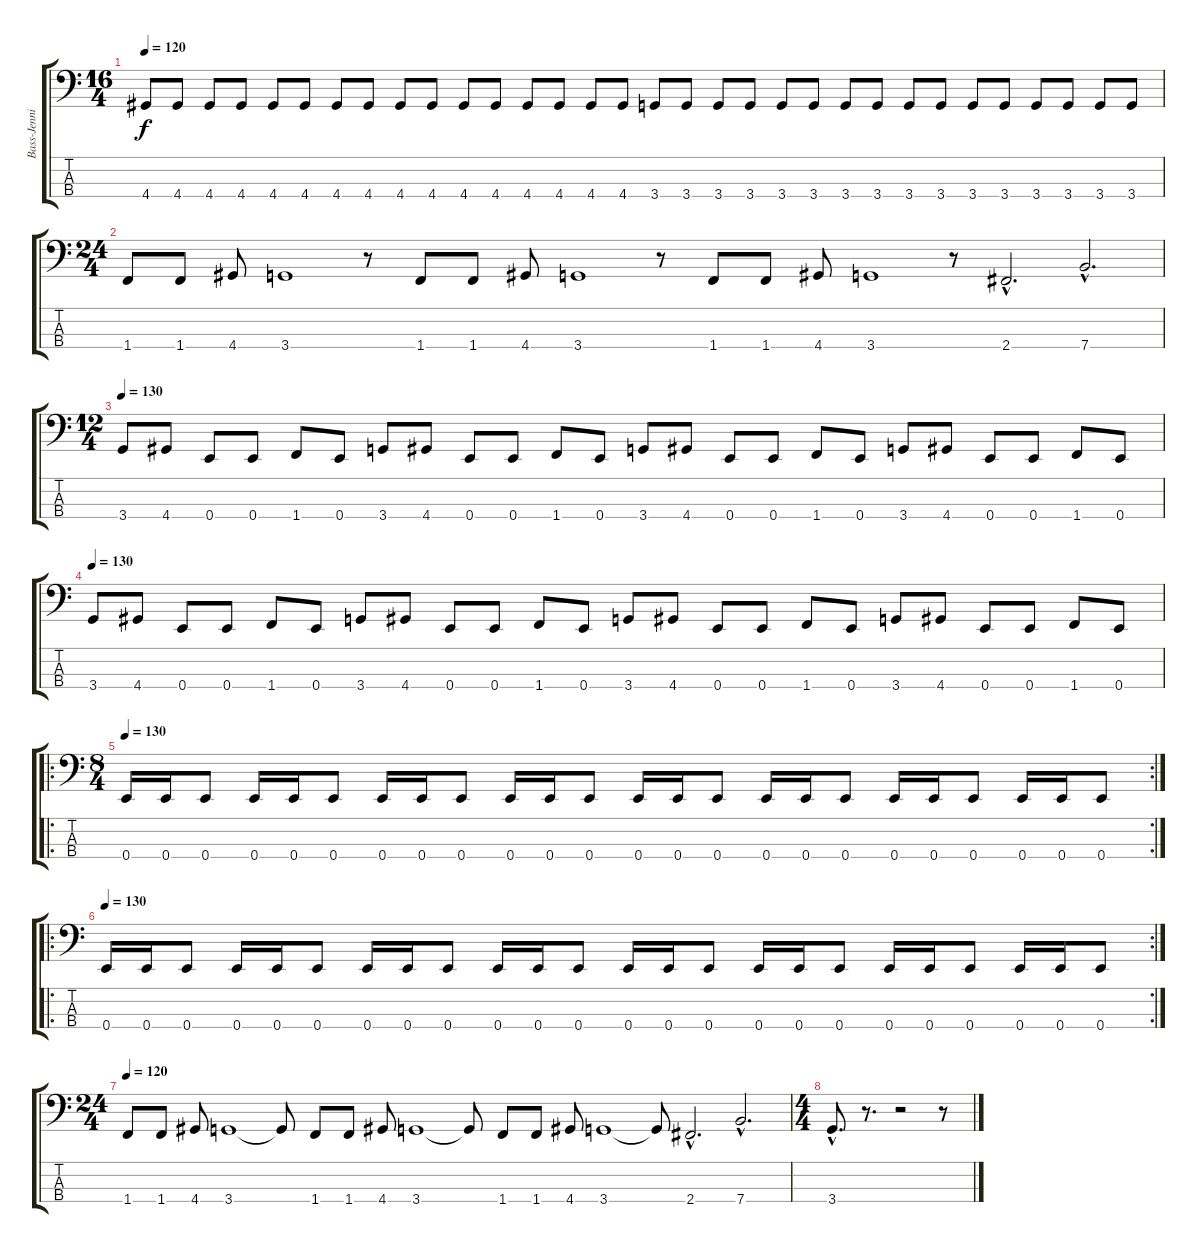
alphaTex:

\track ("Bass-Jennifer" "Bass-Jenni") {instrument slapbass1}
\staff {score tabs}
\tuning (G2 D2 A1 E1) {hide}
\ts (16 4)
\tempo 120
\clef f4
\ks c
4.4.8{dy f} 4.4.8 4.4.8 4.4.8 4.4.8 4.4.8 4.4.8 4.4.8 4.4.8 4.4.8 4.4.8 4.4.8 4.4.8 4.4.8 4.4.8 4.4.8 3.4.8 3.4.8 3.4.8 3.4.8 3.4.8 3.4.8 3.4.8 3.4.8 3.4.8 3.4.8 3.4.8 3.4.8 3.4.8 3.4.8 3.4.8 3.4.8 |
\ts (24 4)
1.4.8 1.4.8 4.4.8 3.4.1 r.8 1.4.8 1.4.8 4.4.8 3.4.1 r.8 1.4.8 1.4.8 4.4.8 3.4.1 r.8 2.4{hac}.2{d} 7.4{hac}.2{d} |
\ts (12 4)
\tempo 130
3.4.8 4.4.8 0.4.8 0.4.8 1.4.8 0.4.8 3.4.8 4.4.8 0.4.8 0.4.8 1.4.8 0.4.8 3.4.8 4.4.8 0.4.8 0.4.8 1.4.8 0.4.8 3.4.8 4.4.8 0.4.8 0.4.8 1.4.8 0.4.8 |
\tempo 130
3.4.8 4.4.8 0.4.8 0.4.8 1.4.8 0.4.8 3.4.8 4.4.8 0.4.8 0.4.8 1.4.8 0.4.8 3.4.8 4.4.8 0.4.8 0.4.8 1.4.8 0.4.8 3.4.8 4.4.8 0.4.8 0.4.8 1.4.8 0.4.8 |
\ro
\rc 2
\ts (8 4)
\tempo 130
0.4.16 0.4.16 0.4.8 0.4.16 0.4.16 0.4.8 0.4.16 0.4.16 0.4.8 0.4.16 0.4.16 0.4.8 0.4.16 0.4.16 0.4.8 0.4.16 0.4.16 0.4.8 0.4.16 0.4.16 0.4.8 0.4.16 0.4.16 0.4.8 |
\ro
\rc 2
\tempo 130
0.4.16 0.4.16 0.4.8 0.4.16 0.4.16 0.4.8 0.4.16 0.4.16 0.4.8 0.4.16 0.4.16 0.4.8 0.4.16 0.4.16 0.4.8 0.4.16 0.4.16 0.4.8 0.4.16 0.4.16 0.4.8 0.4.16 0.4.16 0.4.8 |
\ts (24 4)
\tempo 120
1.4.8 1.4.8 4.4.8 3.4.1 3.4{t}.8 1.4.8 1.4.8 4.4.8 3.4.1 3.4{t}.8 1.4.8 1.4.8 4.4.8 3.4.1 3.4{t}.8 2.4{hac}.2{d} 7.4{hac}.2{d} |
\ts (4 4)
3.4{hac}.8{d} r.8{d} r.2 r.8
